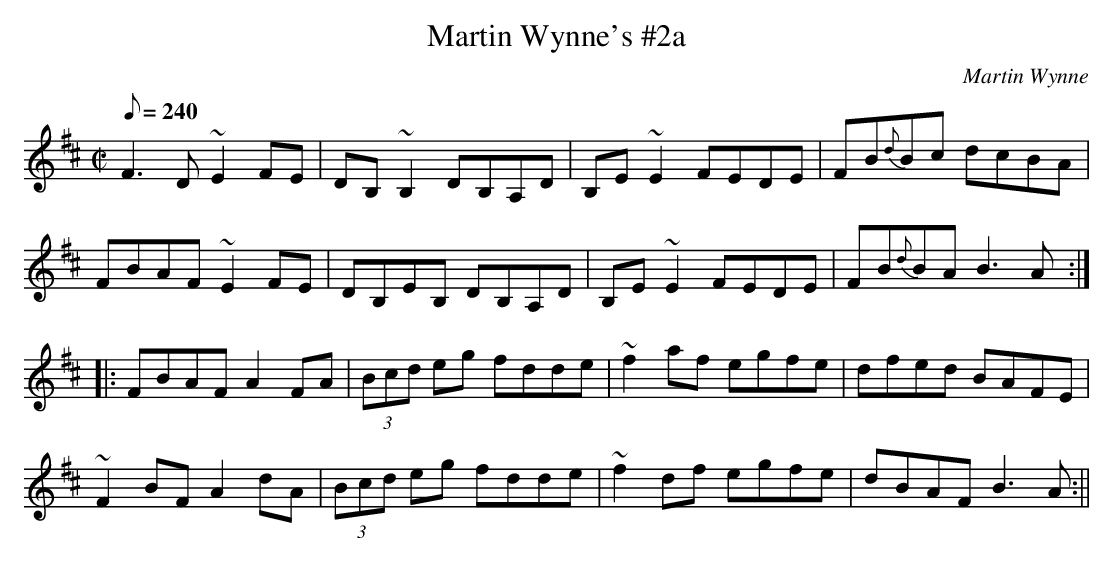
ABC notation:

X:1
T:Martin Wynne's #2a
M:C|
L:1/8
Q:240
C:Martin Wynne
K:D
F3 D ~E2 FE | DB,~B,2 DB,A,D | B,E~E2 FEDE | FB{d}Bc dcBA |
FBAF ~E2 FE | DB,EB, DB,A,D | B,E~E2 FEDE | FB{d}BA B3 A :|
|:FBAF A2 FA | (3Bcd eg fdde | ~f2 af egfe | dfed BAFE |
~F2 BF A2 dA | (3Bcd eg fdde | ~f2 df egfe | dBAF B3 A :||
